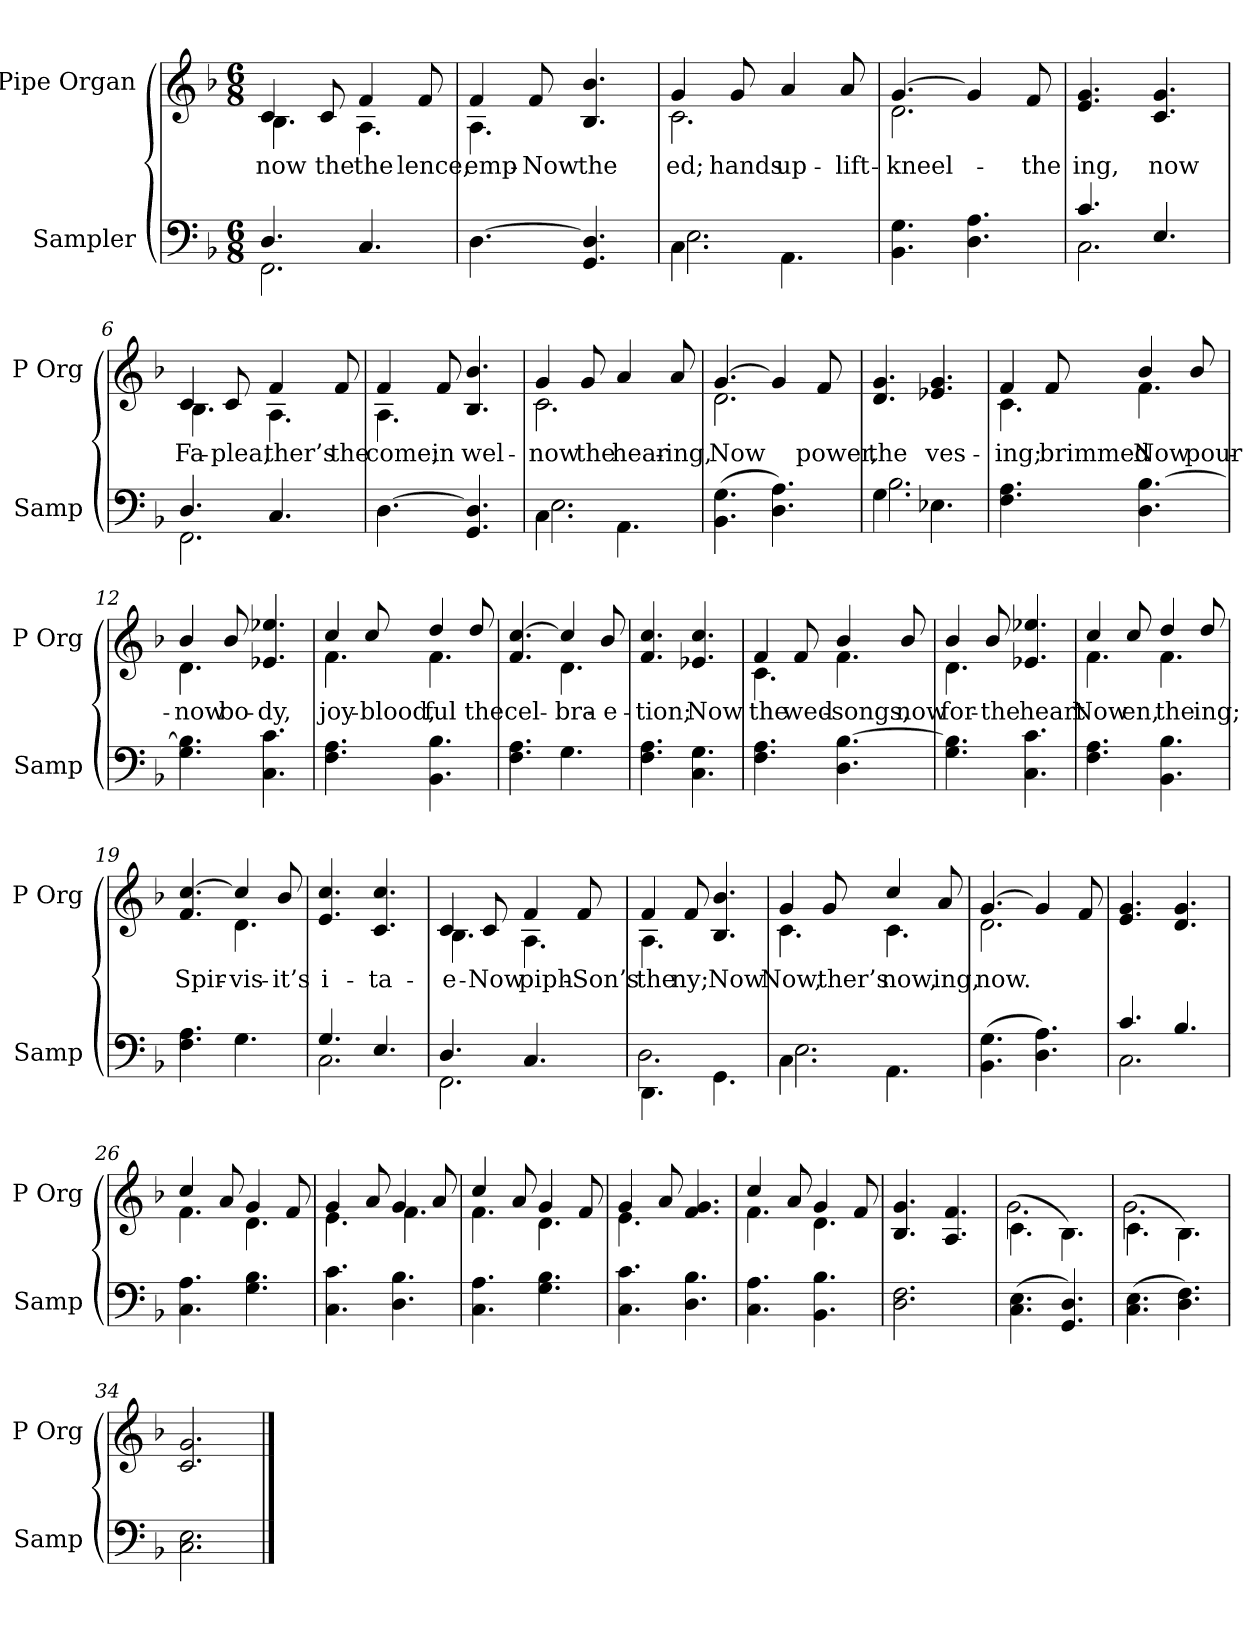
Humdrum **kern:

**kern	**kern	**text
*part2	*part1	*part1
*staff2	*staff1	*staff1
*I"Sampler	*I"Pipe Organ	*
*I'Samp	*I'P Org	*
*clefF4	*clefG2	*
*k[b-]	*k[b-]	*
*F:	*F:	*
*M6/8	*M6/8	*
=1	=1	=1
*^	*^	*
4.D/	2.FF	4c/	4.B-	now
.	.	8c/	.	the
4.C/	.	4f/	4.A	the
.	.	8f/	.	-lence,
*v	*v	*	*	*
=2	=2	=2	=2
[4.D	4f/	4.A	emp-
.	8f/	.	Now
4.GG 4.D]	4.B- 4.b-	4.ryy	the
=3	=3	=3	=3
*^	*	*	*
4.C\	2.E	4g/	2.c	-ed;
.	.	8g/	.	hands
4.AA\	.	4a/	.	up-
.	.	8a/	.	-lift-
*v	*v	*	*	*
=4	=4	=4	=4
4.BB- 4.G	[4.g/	2.d	kneel-
4.D 4.A	4g/]	.	.
.	8f/	.	the
*	*v	*v	*
=5	=5	=5
*^	*	*
4.c/	2.C	4.e 4.g	-ing,
4.E/	.	4.c 4.g	now
=6	=6	=6	=6
*	*	*^	*
4.D/	2.FF	4c/	4.B-	Fa-
.	.	8c/	.	plea,
4.C/	.	4f/	4.A	-ther’s
.	.	8f/	.	the
*v	*v	*	*	*
=7	=7	=7	=7
[4.D	4f/	4.A	-come;
.	8f/	.	in
4.GG 4.D]	4.B- 4.b-	4.ryy	wel-
=8	=8	=8	=8
*^	*	*	*
4.C\	2.E	4g/	2.c	now
.	.	8g/	.	the
4.AA\	.	4a/	.	hear-
.	.	8a/	.	-ing,
*v	*v	*	*	*
=9	=9	=9	=9
(4.BB- 4.G	[4.g/	2.d	Now
4.D 4.A)	4g/]	.	.
.	8f/	.	power,
*	*v	*v	*
=10	=10	=10
*^	*	*
4.G\	2.B-	4.d 4.g	the
4.E-X\	.	4.e-X 4.g	ves-
*v	*v	*	*
=11	=11	=11
*	*^	*
4.F 4.A	4f/	4.c	-ing;
.	8f/	.	brimmed
4.D [4.B-	4b-/	4.f	Now
.	8b-/	.	pour-
=12	=12	=12	=12
4.G 4.B-]	4b-/	4.d	now
.	8b-/	.	bo-
4.C 4.c	4.e-X 4.ee-X	4.ryy	-dy,
=13	=13	=13	=13
4.F 4.A	4cc/	4.f	joy-
.	8cc/	.	blood,
4.BB- 4.B-	4dd/	4.f	-ful
.	8dd/	.	the
=14	=14	=14	=14
4.F 4.A	4.f [4.cc	4.ryy	cel-
4.G\	4cc/]	4.d	-bra-
.	8b-/	.	-e-
*	*v	*v	*
=15	=15	=15
4.F 4.A	4.f 4.cc	-tion;
4.C 4.G	4.e-X 4.cc	Now
=16	=16	=16
*	*^	*
4.F 4.A	4f/	4.c	the
.	8f/	.	wed-
4.D [4.B-	4b-/	4.f	songs,
.	8b-/	.	now
=17	=17	=17	=17
4.G 4.B-]	4b-/	4.d	for-
.	8b-/	.	the
4.C 4.c	4.e-X 4.ee-X	4.ryy	heart
=18	=18	=18	=18
4.F 4.A	4cc/	4.f	Now
.	8cc/	.	-en,
4.BB- 4.B-	4dd/	4.f	the
.	8dd/	.	-ing;
=19	=19	=19	=19
4.F 4.A	4.f [4.cc	4.ryy	Spir-
4.G	4cc/]	4.d	vis-
.	8b-/	.	-it’s
*	*v	*v	*
=20	=20	=20
*^	*	*
4.G/	2.C	4.e 4.cc	-i-
4.E/	.	4.c 4.cc	-ta-
=21	=21	=21	=21
*	*	*^	*
4.D/	2.FF	4c/	4.B-	e-
.	.	8c/	.	Now
4.C/	.	4f/	4.A	-piph-
.	.	8f	.	Son’s
=22	=22	=22	=22	=22
4.DD\	2.D	4f/	4.A	the
.	.	8f/	.	-ny;
4.GG\	.	4.B- 4.b-	4.ryy	Now
=23	=23	=23	=23	=23
4.C\	2.E	4g/	4.c	Now,
.	.	8g/	.	-ther’s
4.AA\	.	4cc/	4.c	now,
.	.	8a/	.	-ing,
*v	*v	*	*	*
=24	=24	=24	=24
(4.BB- 4.G	[4.g/	2.d	now.
4.D 4.A)	4g/]	.	.
.	8f/	.	.
*	*v	*v	*
=25	=25	=25
*^	*	*
4.c/	2.C	4.e 4.g	.
4.B-/	.	4.d 4.g	.
*v	*v	*	*
=26	=26	=26
*	*^	*
4.C 4.A	4cc/	4.f	.
.	8a/	.	.
4.G 4.B-	4g/	4.d	.
.	8f/	.	.
=27	=27	=27	=27
4.C 4.c	4g/	4.e	.
.	8a/	.	.
4.D 4.B-	4g/	4.f	.
.	8a/	.	.
=28	=28	=28	=28
4.C 4.A	4cc/	4.f	.
.	8a/	.	.
4.G 4.B-	4g/	4.d	.
.	8f/	.	.
=29	=29	=29	=29
4.C 4.c	4g/	4.e	.
.	8a/	.	.
4.D 4.B-	4.f 4.g	4.ryy	.
=30	=30	=30	=30
4.C 4.A	4cc/	4.f	.
.	8a/	.	.
4.BB- 4.B-	4g/	4.d	.
.	8f/	.	.
*	*v	*v	*
=31	=31	=31
2.D 2.F	4.B- 4.g	.
.	4.A 4.f	.
=32	=32	=32
*	*^	*
(4.C 4.E	(4.c\	2.g	.
4.GG 4.D)	4.B-\)	.	.
=33	=33	=33	=33
(4.C 4.E	(4.c\	2.g	.
4.D 4.F)	4.B-\)	.	.
*	*v	*v	*
=34	=34	=34
2.C 2.E	2.c 2.g	.
==	==	==
*-	*-	*-
